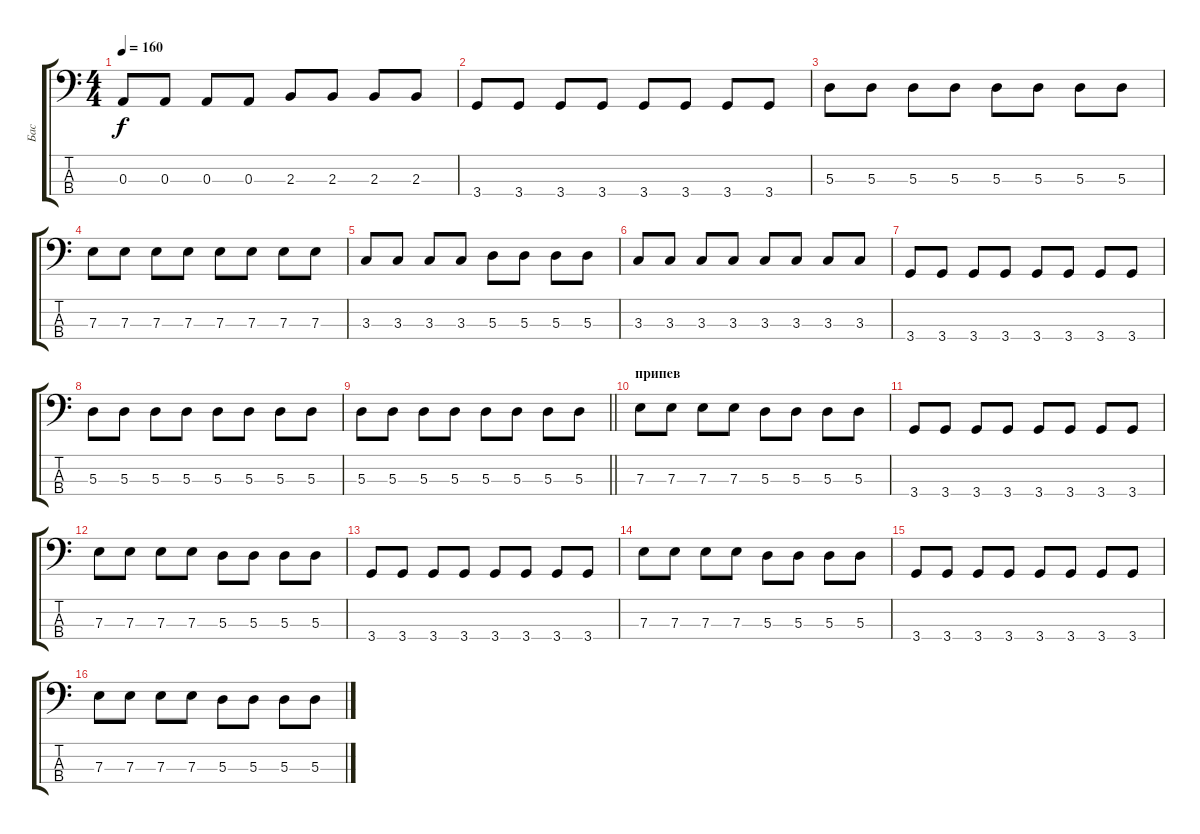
\track ("Бас" "Бас") {instrument electricbasspick}
\staff {score tabs}
\tuning (G2 D2 A1 E1) {hide}
\ts (4 4)
\tempo 160
\clef f4
\ks c
0.3.8{dy f} 0.3.8 0.3.8 0.3.8 2.3.8 2.3.8 2.3.8 2.3.8 |
3.4.8 3.4.8 3.4.8 3.4.8 3.4.8 3.4.8 3.4.8 3.4.8 |
5.3.8 5.3.8 5.3.8 5.3.8 5.3.8 5.3.8 5.3.8 5.3.8 |
7.3.8 7.3.8 7.3.8 7.3.8 7.3.8 7.3.8 7.3.8 7.3.8 |
3.3.8 3.3.8 3.3.8 3.3.8 5.3.8 5.3.8 5.3.8 5.3.8 |
3.3.8 3.3.8 3.3.8 3.3.8 3.3.8 3.3.8 3.3.8 3.3.8 |
3.4.8 3.4.8 3.4.8 3.4.8 3.4.8 3.4.8 3.4.8 3.4.8 |
5.3.8 5.3.8 5.3.8 5.3.8 5.3.8 5.3.8 5.3.8 5.3.8 |
\barLineRight lightlight
5.3.8 5.3.8 5.3.8 5.3.8 5.3.8 5.3.8 5.3.8 5.3.8 |
\section ("" "припев")
7.3.8 7.3.8 7.3.8 7.3.8 5.3.8 5.3.8 5.3.8 5.3.8 |
3.4.8 3.4.8 3.4.8 3.4.8 3.4.8 3.4.8 3.4.8 3.4.8 |
7.3.8 7.3.8 7.3.8 7.3.8 5.3.8 5.3.8 5.3.8 5.3.8 |
3.4.8 3.4.8 3.4.8 3.4.8 3.4.8 3.4.8 3.4.8 3.4.8 |
7.3.8 7.3.8 7.3.8 7.3.8 5.3.8 5.3.8 5.3.8 5.3.8 |
3.4.8 3.4.8 3.4.8 3.4.8 3.4.8 3.4.8 3.4.8 3.4.8 |
7.3.8 7.3.8 7.3.8 7.3.8 5.3.8 5.3.8 5.3.8 5.3.8
